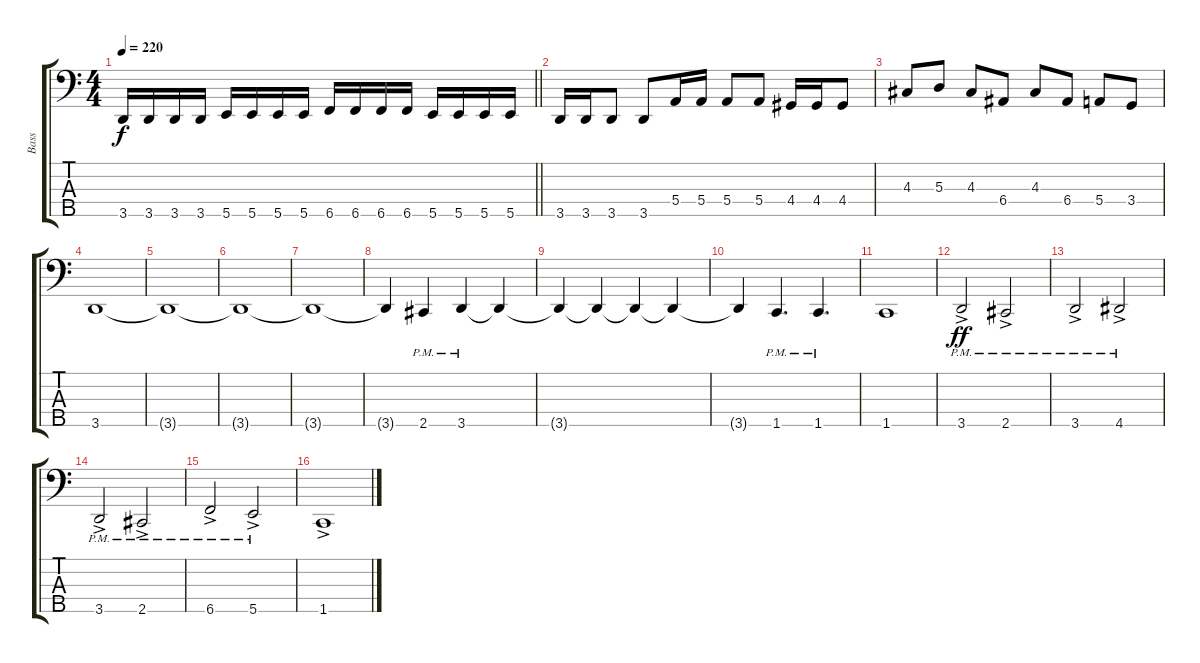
\track ("Bass " "Bass ") {instrument electricbasspick}
\staff {score tabs}
\tuning (G2 D2 A1 E1 B0) {hide}
\ts (4 4)
\tempo 220
\clef f4
\barLineRight lightlight
\ks c
3.5.16{dy f} 3.5.16 3.5.16 3.5.16 5.5.16 5.5.16 5.5.16 5.5.16 6.5.16 6.5.16 6.5.16 6.5.16 5.5.16 5.5.16 5.5.16 5.5.16 |
3.5.16 3.5.16 3.5.8 3.5.8 5.4.16 5.4.16 5.4.8 5.4.8 4.4.16 4.4.16 4.4.8 |
4.3.8 5.3.8 4.3.8 6.4.8 4.3.8 6.4.8 5.4.8 3.4.8 |
3.5.1 |
3.5{t}.1 |
3.5{t}.1 |
3.5{t}.1 |
3.5{t}.4 2.5{pm}.4 3.5{pm}.4 3.5{t}.4 |
3.5{t}.4 3.5{t}.4 3.5{t}.4 3.5{t}.4 |
3.5{t}.4 1.5{pm}.4{d} 1.5{pm}.4{d} |
1.5.1 |
3.5{ac pm}.2{dy ff} 2.5{ac pm}.2 |
3.5{ac pm}.2 4.5{ac pm}.2 |
3.5{ac pm}.2 2.5{ac pm}.2 |
6.5{ac pm}.2 5.5{ac pm}.2 |
1.5{ac}.1
